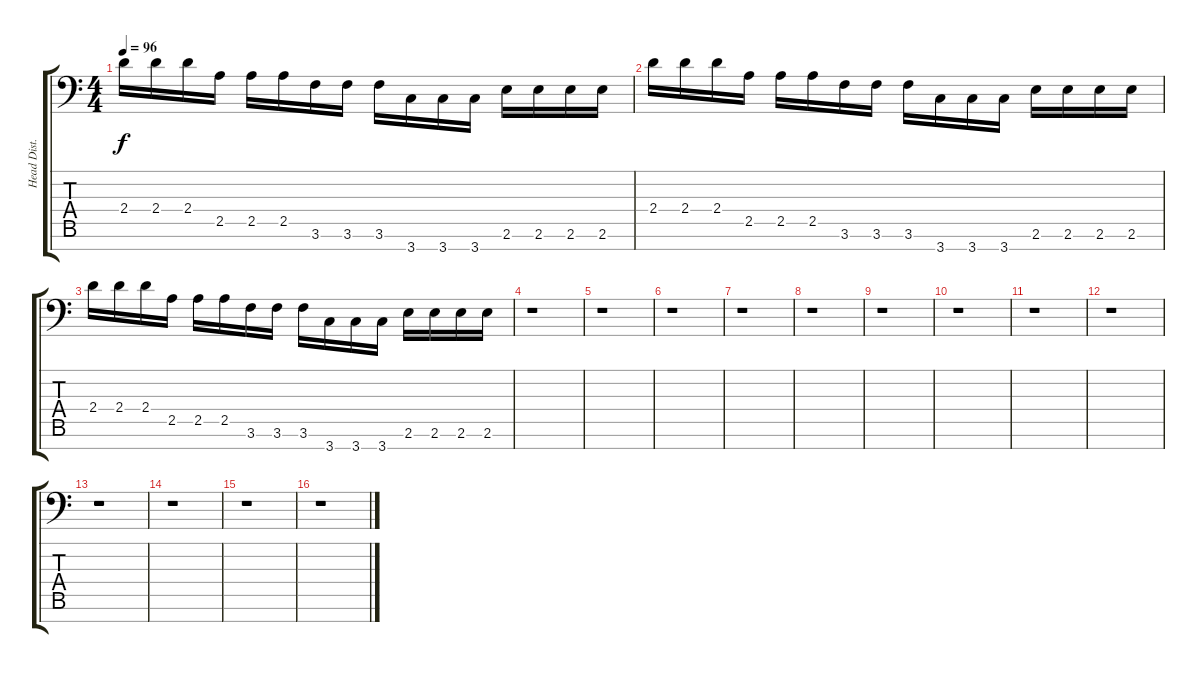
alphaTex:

\track ("Head Dist." "Head Dist.") {instrument distortionguitar}
\staff {score tabs}
\tuning (D4 A3 F3 C3 G2 D2 A1) {hide}
\ts (4 4)
\tempo 96
\clef f4
\ks c
2.4.16{dy f} 2.4.16 2.4.16 2.5.16 2.5.16 2.5.16 3.6.16 3.6.16 3.6.16 3.7.16 3.7.16 3.7.16 2.6.16 2.6.16 2.6.16 2.6.16 |
2.4.16 2.4.16 2.4.16 2.5.16 2.5.16 2.5.16 3.6.16 3.6.16 3.6.16 3.7.16 3.7.16 3.7.16 2.6.16 2.6.16 2.6.16 2.6.16 |
2.4.16 2.4.16 2.4.16 2.5.16 2.5.16 2.5.16 3.6.16 3.6.16 3.6.16 3.7.16 3.7.16 3.7.16 2.6.16 2.6.16 2.6.16 2.6.16 |
r.1 |
r.1 |
r.1 |
r.1 |
r.1 |
r.1 |
r.1 |
r.1 |
r.1 |
r.1 |
r.1 |
r.1 |
r.1
